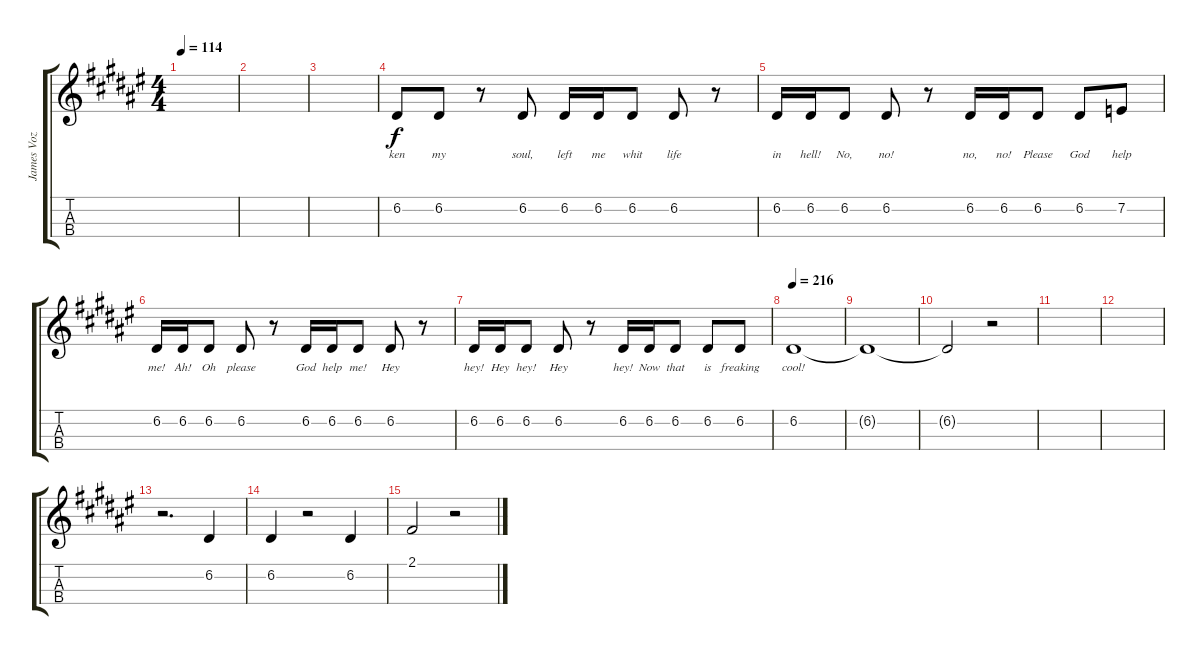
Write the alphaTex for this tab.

\track ("James Voz" "James Voz") {instrument harmonica}
\staff {score tabs}
\tuning (E4 A3 D3 G2) {hide}
\ts (4 4)
\tempo 114
\clef g2
\ks f#
|
|
|
6.2.8{lyrics (0 "ken") lyrics (1 "") lyrics (2 "") lyrics (3 "") lyrics (4 "")} 6.2.8{lyrics (0 "my") lyrics (1 "") lyrics (2 "") lyrics (3 "") lyrics (4 "")} r.8 6.2.8{lyrics (0 "soul,") lyrics (1 "") lyrics (2 "") lyrics (3 "") lyrics (4 "")} 6.2.16{lyrics (0 "left") lyrics (1 "") lyrics (2 "") lyrics (3 "") lyrics (4 "")} 6.2.16{lyrics (0 "me") lyrics (1 "") lyrics (2 "") lyrics (3 "") lyrics (4 "")} 6.2.8{lyrics (0 "whit") lyrics (1 "") lyrics (2 "") lyrics (3 "") lyrics (4 "")} 6.2.8{lyrics (0 "life") lyrics (1 "") lyrics (2 "") lyrics (3 "") lyrics (4 "")} r.8 |
6.2.16{lyrics (0 "in") lyrics (1 "") lyrics (2 "") lyrics (3 "") lyrics (4 "")} 6.2.16{lyrics (0 "hell!") lyrics (1 "") lyrics (2 "") lyrics (3 "") lyrics (4 "")} 6.2.8{lyrics (0 "No,") lyrics (1 "") lyrics (2 "") lyrics (3 "") lyrics (4 "")} 6.2.8{lyrics (0 "no!") lyrics (1 "") lyrics (2 "") lyrics (3 "") lyrics (4 "")} r.8 6.2.16{lyrics (0 "no,") lyrics (1 "") lyrics (2 "") lyrics (3 "") lyrics (4 "")} 6.2.16{lyrics (0 "no!") lyrics (1 "") lyrics (2 "") lyrics (3 "") lyrics (4 "")} 6.2.8{lyrics (0 "Please") lyrics (1 "") lyrics (2 "") lyrics (3 "") lyrics (4 "")} 6.2.8{lyrics (0 "God") lyrics (1 "") lyrics (2 "") lyrics (3 "") lyrics (4 "")} 7.2.8{lyrics (0 "help") lyrics (1 "") lyrics (2 "") lyrics (3 "") lyrics (4 "")} |
6.2.16{lyrics (0 "me!") lyrics (1 "") lyrics (2 "") lyrics (3 "") lyrics (4 "")} 6.2.16{lyrics (0 "Ah!") lyrics (1 "") lyrics (2 "") lyrics (3 "") lyrics (4 "")} 6.2.8{lyrics (0 "Oh") lyrics (1 "") lyrics (2 "") lyrics (3 "") lyrics (4 "")} 6.2.8{lyrics (0 "please") lyrics (1 "") lyrics (2 "") lyrics (3 "") lyrics (4 "")} r.8 6.2.16{lyrics (0 "God") lyrics (1 "") lyrics (2 "") lyrics (3 "") lyrics (4 "")} 6.2.16{lyrics (0 "help") lyrics (1 "") lyrics (2 "") lyrics (3 "") lyrics (4 "")} 6.2.8{lyrics (0 "me!") lyrics (1 "") lyrics (2 "") lyrics (3 "") lyrics (4 "")} 6.2.8{lyrics (0 "Hey") lyrics (1 "") lyrics (2 "") lyrics (3 "") lyrics (4 "")} r.8 |
6.2.16{lyrics (0 "hey!") lyrics (1 "") lyrics (2 "") lyrics (3 "") lyrics (4 "")} 6.2.16{lyrics (0 "Hey") lyrics (1 "") lyrics (2 "") lyrics (3 "") lyrics (4 "")} 6.2.8{lyrics (0 "hey!") lyrics (1 "") lyrics (2 "") lyrics (3 "") lyrics (4 "")} 6.2.8{lyrics (0 "Hey") lyrics (1 "") lyrics (2 "") lyrics (3 "") lyrics (4 "")} r.8 6.2.16{lyrics (0 "hey!") lyrics (1 "") lyrics (2 "") lyrics (3 "") lyrics (4 "")} 6.2.16{lyrics (0 "Now") lyrics (1 "") lyrics (2 "") lyrics (3 "") lyrics (4 "")} 6.2.8{lyrics (0 "that") lyrics (1 "") lyrics (2 "") lyrics (3 "") lyrics (4 "")} 6.2.8{lyrics (0 "is") lyrics (1 "") lyrics (2 "") lyrics (3 "") lyrics (4 "")} 6.2.8{lyrics (0 "freaking") lyrics (1 "") lyrics (2 "") lyrics (3 "") lyrics (4 "")} |
\tempo 225
\tempo 216
6.2.1{lyrics (0 "cool!") lyrics (1 "") lyrics (2 "") lyrics (3 "") lyrics (4 "") volume 16} |
6.2{t}.1 |
6.2{t}.2 r.2 |
|
|
r.2{d} 6.2.4 |
6.2.4 r.2 6.2.4 |
2.1.2 r.2
